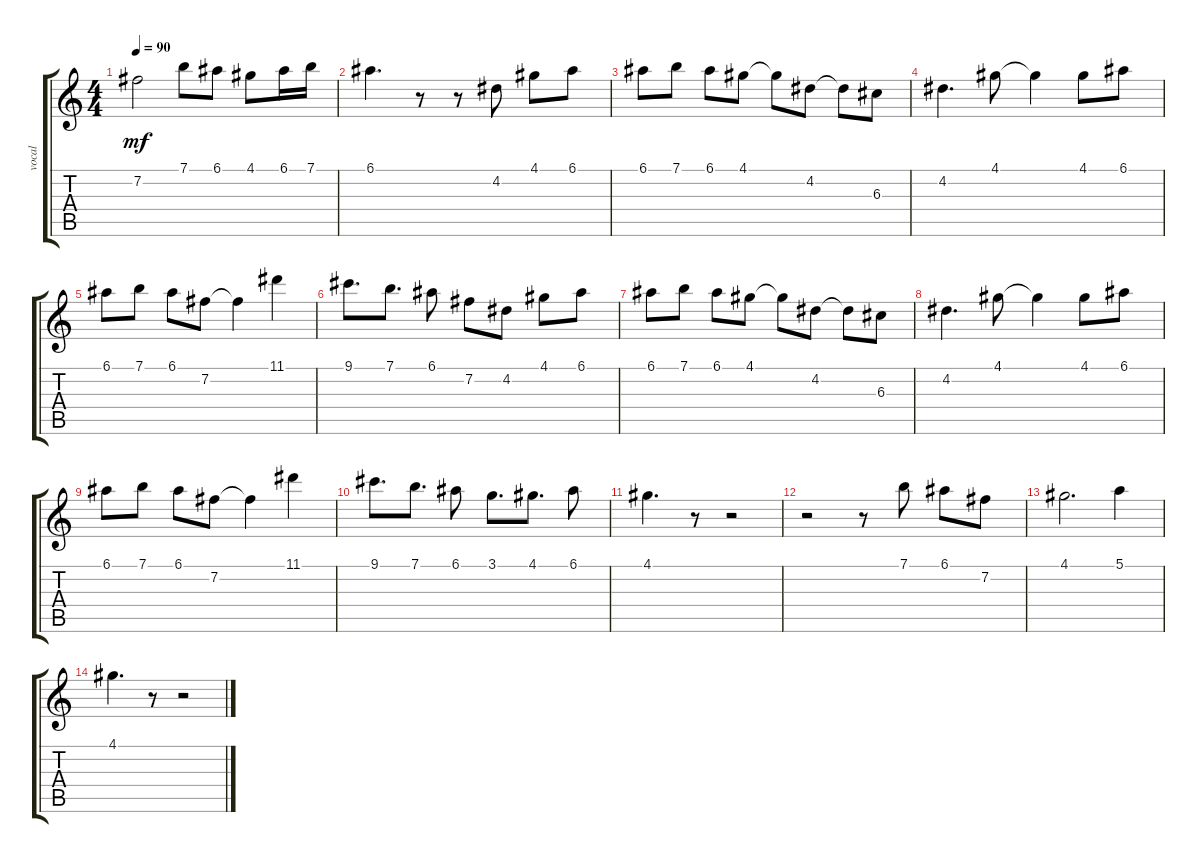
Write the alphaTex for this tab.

\track ("vocal" "vocal") {instrument distortionguitar}
\staff {score tabs}
\tuning (E4 B3 G3 D3 A2 E2) {hide}
\ts (4 4)
\tempo 90
\clef g2
\ks c
7.2.2{dy mf} 7.1.8 6.1.8 4.1.8 6.1.16 7.1.16 |
6.1.4{d} r.8 r.8 4.2.8 4.1.8 6.1.8 |
6.1.8 7.1.8 6.1.8 4.1.8 4.1{t}.8 4.2.8 4.2{t}.8 6.3.8 |
4.2.4{d} 4.1.8 4.1{t}.4 4.1.8 6.1.8 |
6.1.8 7.1.8 6.1.8 7.2.8 7.2{t}.4 11.1.4 |
9.1.8{d} 7.1.8{d} 6.1.8 7.2.8 4.2.8 4.1.8 6.1.8 |
6.1.8 7.1.8 6.1.8 4.1.8 4.1{t}.8 4.2.8 4.2{t}.8 6.3.8 |
4.2.4{d} 4.1.8 4.1{t}.4 4.1.8 6.1.8 |
6.1.8 7.1.8 6.1.8 7.2.8 7.2{t}.4 11.1.4 |
9.1.8{d} 7.1.8{d} 6.1.8 3.1.8{d} 4.1.8{d} 6.1.8 |
4.1.4{d} r.8 r.2 |
r.2 r.8 7.1.8 6.1.8 7.2.8 |
4.1.2{d} 5.1.4 |
4.1.4{d} r.8 r.2
